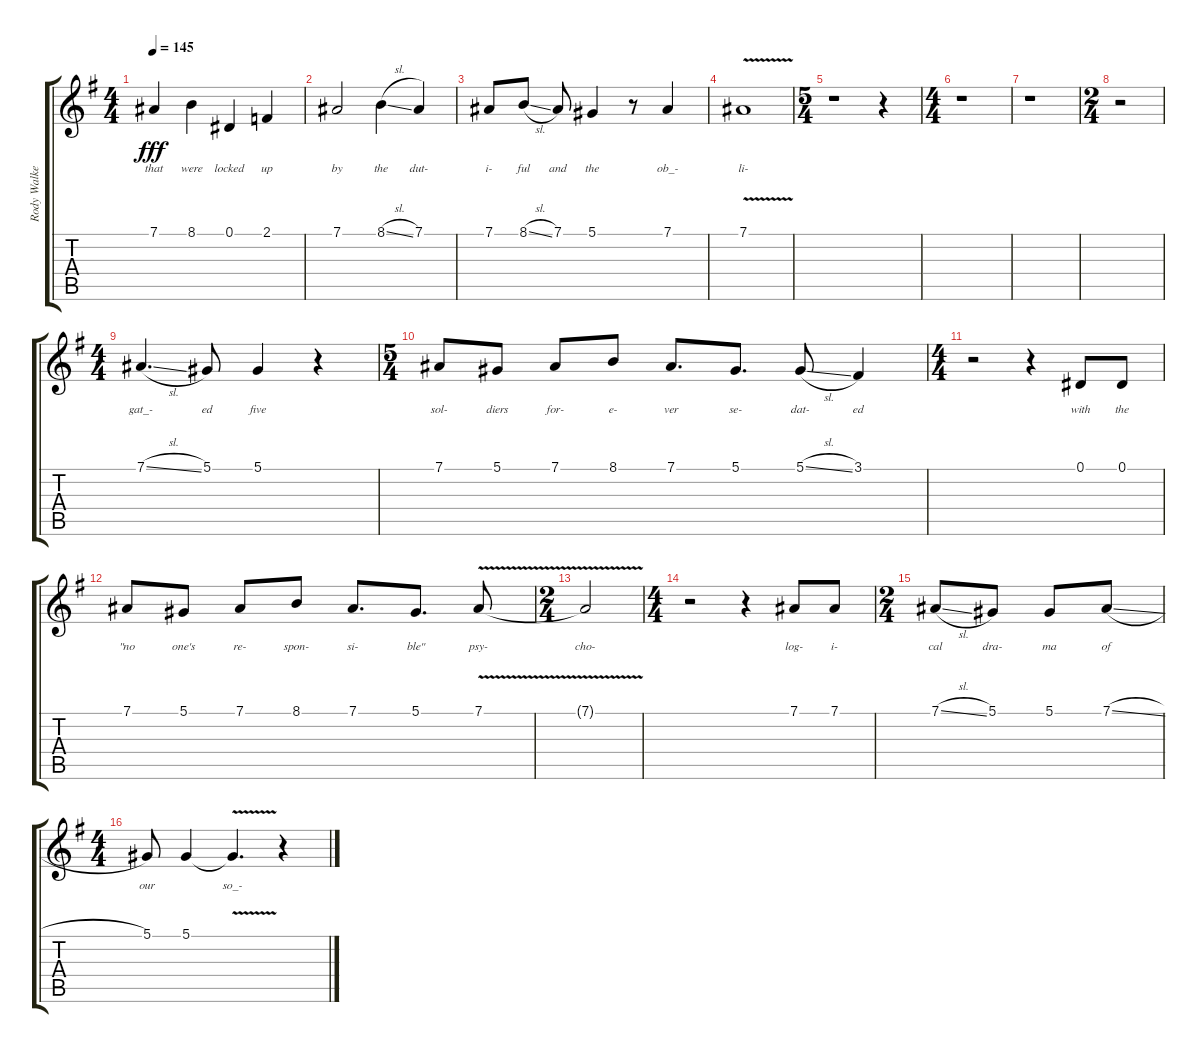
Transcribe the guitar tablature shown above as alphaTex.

\track ("Rody Walker" "Rody Walke") {mute instrument lead2sawtooth}
\staff {score tabs}
\tuning (Eb4 Bb3 Gb3 Db3 Ab2 Eb2) {hide}
\ts (4 4)
\tempo 145
\clef g2
\ks g
7.1.4{lyrics (0 "that") lyrics (1 "") lyrics (2 "") lyrics (3 "") lyrics (4 "") dy fff} 8.1.4{lyrics (0 "were") lyrics (1 "") lyrics (2 "") lyrics (3 "") lyrics (4 "")} 0.1.4{lyrics (0 "locked") lyrics (1 "") lyrics (2 "") lyrics (3 "") lyrics (4 "")} 2.1.4{lyrics (0 "up") lyrics (1 "") lyrics (2 "") lyrics (3 "") lyrics (4 "")} |
7.1.2{lyrics (0 "by") lyrics (1 "") lyrics (2 "") lyrics (3 "") lyrics (4 "")} 8.1{sl}.4{lyrics (0 "the") lyrics (1 "") lyrics (2 "") lyrics (3 "") lyrics (4 "")} 7.1.4{lyrics (0 "dut-") lyrics (1 "") lyrics (2 "") lyrics (3 "") lyrics (4 "")} |
7.1.8{lyrics (0 "i-") lyrics (1 "") lyrics (2 "") lyrics (3 "") lyrics (4 "")} 8.1{sl}.8{lyrics (0 "ful") lyrics (1 "") lyrics (2 "") lyrics (3 "") lyrics (4 "")} 7.1.8{lyrics (0 "and") lyrics (1 "") lyrics (2 "") lyrics (3 "") lyrics (4 "")} 5.1.4{lyrics (0 "the") lyrics (1 "") lyrics (2 "") lyrics (3 "") lyrics (4 "")} r.8 7.1.4{lyrics (0 "ob_-") lyrics (1 "") lyrics (2 "") lyrics (3 "") lyrics (4 "")} |
7.1{v}.1{lyrics (0 "li-") lyrics (1 "") lyrics (2 "") lyrics (3 "") lyrics (4 "")} |
\ts (5 4)
r.1 r.4 |
\ts (4 4)
r.1 |
r.1 |
\ts (2 4)
r.2 |
\ts (4 4)
7.1{sl}.4{d lyrics (0 "gat_-") lyrics (1 "") lyrics (2 "") lyrics (3 "") lyrics (4 "")} 5.1.8{lyrics (0 "ed") lyrics (1 "") lyrics (2 "") lyrics (3 "") lyrics (4 "")} 5.1.4{lyrics (0 "five") lyrics (1 "") lyrics (2 "") lyrics (3 "") lyrics (4 "")} r.4 |
\ts (5 4)
7.1.8{lyrics (0 "sol-") lyrics (1 "") lyrics (2 "") lyrics (3 "") lyrics (4 "")} 5.1.8{lyrics (0 "diers") lyrics (1 "") lyrics (2 "") lyrics (3 "") lyrics (4 "")} 7.1.8{lyrics (0 "for-") lyrics (1 "") lyrics (2 "") lyrics (3 "") lyrics (4 "")} 8.1.8{lyrics (0 "e-") lyrics (1 "") lyrics (2 "") lyrics (3 "") lyrics (4 "")} 7.1.8{d lyrics (0 "ver") lyrics (1 "") lyrics (2 "") lyrics (3 "") lyrics (4 "")} 5.1.8{d lyrics (0 "se-") lyrics (1 "") lyrics (2 "") lyrics (3 "") lyrics (4 "")} 5.1{sl}.8{lyrics (0 "dat-") lyrics (1 "") lyrics (2 "") lyrics (3 "") lyrics (4 "")} 3.1.4{lyrics (0 "ed") lyrics (1 "") lyrics (2 "") lyrics (3 "") lyrics (4 "")} |
\ts (4 4)
r.2 r.4 0.1.8{lyrics (0 "with") lyrics (1 "") lyrics (2 "") lyrics (3 "") lyrics (4 "")} 0.1.8{lyrics (0 "the") lyrics (1 "") lyrics (2 "") lyrics (3 "") lyrics (4 "")} |
7.1.8{lyrics (0 "\"no") lyrics (1 "") lyrics (2 "") lyrics (3 "") lyrics (4 "")} 5.1.8{lyrics (0 "one's") lyrics (1 "") lyrics (2 "") lyrics (3 "") lyrics (4 "")} 7.1.8{lyrics (0 "re-") lyrics (1 "") lyrics (2 "") lyrics (3 "") lyrics (4 "")} 8.1.8{lyrics (0 "spon-") lyrics (1 "") lyrics (2 "") lyrics (3 "") lyrics (4 "")} 7.1.8{d lyrics (0 "si-") lyrics (1 "") lyrics (2 "") lyrics (3 "") lyrics (4 "")} 5.1.8{d lyrics (0 "ble\"") lyrics (1 "") lyrics (2 "") lyrics (3 "") lyrics (4 "")} 7.1{v}.8{lyrics (0 "psy-") lyrics (1 "") lyrics (2 "") lyrics (3 "") lyrics (4 "")} |
\ts (2 4)
7.1{t}.2{lyrics (0 "cho-") lyrics (1 "") lyrics (2 "") lyrics (3 "") lyrics (4 "")} |
\ts (4 4)
r.2 r.4 7.1.8{lyrics (0 "log-") lyrics (1 "") lyrics (2 "") lyrics (3 "") lyrics (4 "")} 7.1.8{lyrics (0 "i-") lyrics (1 "") lyrics (2 "") lyrics (3 "") lyrics (4 "")} |
\ts (2 4)
7.1{sl}.8{lyrics (0 "cal") lyrics (1 "") lyrics (2 "") lyrics (3 "") lyrics (4 "")} 5.1.8{lyrics (0 "dra-") lyrics (1 "") lyrics (2 "") lyrics (3 "") lyrics (4 "")} 5.1.8{lyrics (0 "ma") lyrics (1 "") lyrics (2 "") lyrics (3 "") lyrics (4 "")} 7.1{sl}.8{lyrics (0 "of") lyrics (1 "") lyrics (2 "") lyrics (3 "") lyrics (4 "")} |
\ts (4 4)
5.1.8{lyrics (0 "our") lyrics (1 "") lyrics (2 "") lyrics (3 "") lyrics (4 "")} 5.1.4{lyrics (0 "") lyrics (1 "") lyrics (2 "") lyrics (3 "") lyrics (4 "")} 5.1{v t}.4{d lyrics (0 "so_-") lyrics (1 "") lyrics (2 "") lyrics (3 "") lyrics (4 "")} r.4
